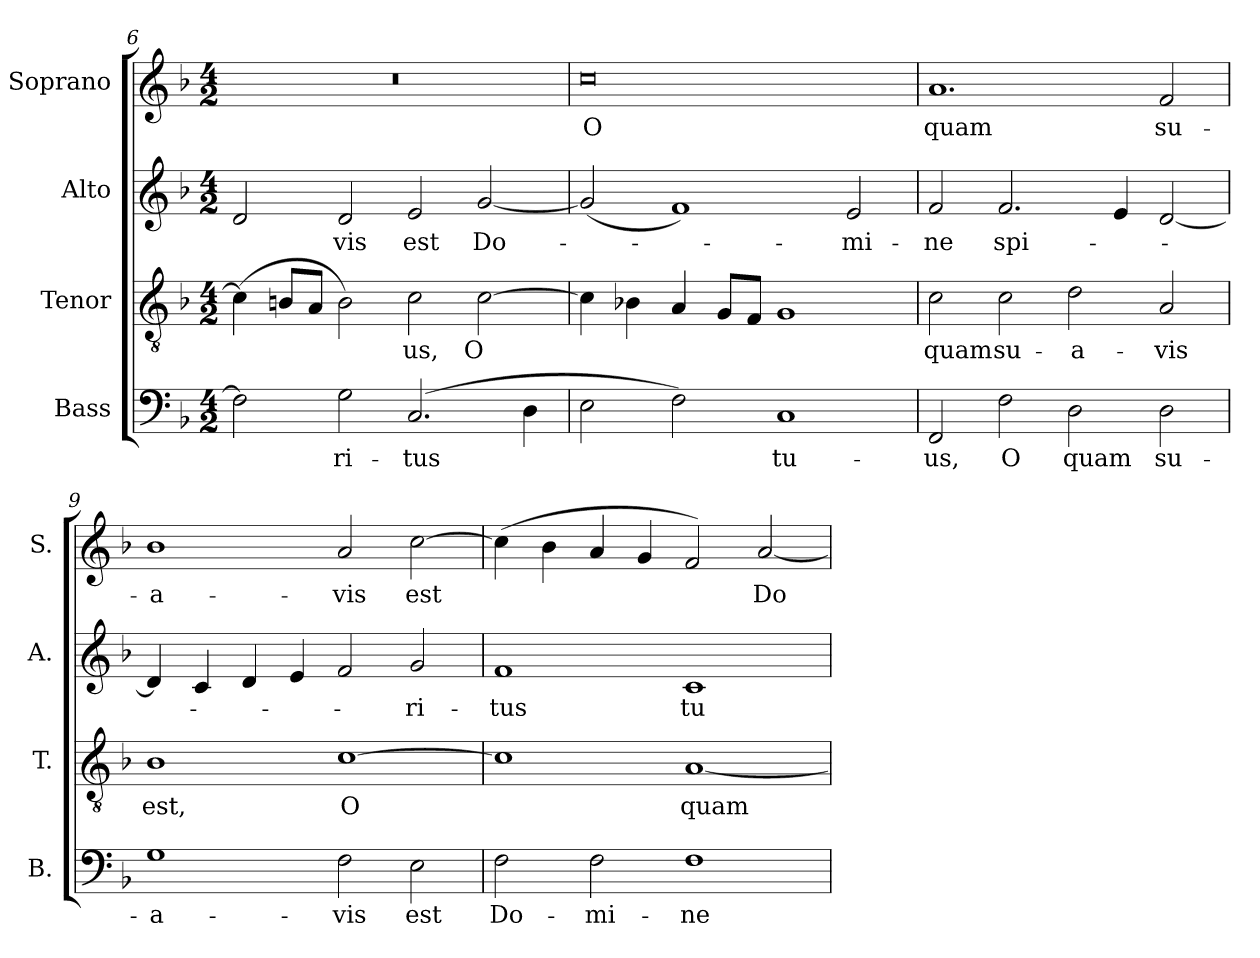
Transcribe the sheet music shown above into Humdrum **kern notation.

**kern	**text	**kern	**text	**kern	**text	**kern	**text
*part4	*part4	*part3	*part3	*part2	*part2	*part1	*part1
*staff4	*staff4	*staff3	*staff3	*staff2	*staff2	*staff1	*staff1
*I"Bass	*	*I"Tenor	*	*I"Alto	*	*I"Soprano	*
*I'B.	*	*I'T.	*	*I'A.	*	*I'S.	*
*clefF4	*	*clefGv2	*	*clefG2	*	*clefG2	*
*	*	*ITrd7c12	*	*	*	*	*
*k[b-]	*	*k[b-]	*	*k[b-]	*	*k[b-]	*
*F:	*	*F:	*	*F:	*	*F:	*
*M4/2	*	*M4/2	*	*M4/2	*	*M4/2	*
=6	=6	=6	=6	=6	=6	=6	=6
!	!	!	!	!	!	!LO:N:vis=1	!
2Fi\]	.	(4Ci\]	.	2di/	.	0r	.
.	.	8BBni/L	.	.	.	.	.
.	.	8AAi/J	.	.	.	.	.
!	!LO:LY:b:color=#000000	!	!	!	!	!	!
!	!	!	!	!	!LO:LY:b:color=#000000	!	!
2Gi\	-ri-	2BBi\)	.	2di/	-vis	.	.
!	!LO:LY:b:color=#000000	!	!	!	!	!	!
!	!	!	!LO:LY:b:color=#000000	!	!	!	!
!	!	!	!	!	!LO:LY:b:color=#000000	!	!
(2.Ci/	-tus	2Ci\	-us,	2ei/	est	.	.
!	!	!	!LO:LY:b:color=#000000	!	!	!	!
!	!	!	!	!	!LO:LY:b:color=#000000	!	!
.	.	[2Ci\	O	[2gi/	Do-	.	.
4Di\	.	.	.	.	.	.	.
!!LO:LB:g=z
=7	=7	=7	=7	=7	=7	=7	=7
!	!	!	!	!	!	!	!LO:LY:b:color=#000000
2Ei\	.	4Ci\]	.	(2gi/]	.	0cci	O
.	.	4BB-Xi\	.	.	.	.	.
2Fi\)	.	4AAi/	.	1fi)	.	.	.
.	.	8GGi/L	.	.	.	.	.
.	.	8FFi/J	.	.	.	.	.
!	!LO:LY:b:color=#000000	!	!	!	!	!	!
1Ci	tu-	1GGi	.	.	.	.	.
!	!	!	!	!	!LO:LY:b:color=#000000	!	!
.	.	.	.	2ei/	-mi-	.	.
=8	=8	=8	=8	=8	=8	=8	=8
!	!LO:LY:b:color=#000000	!	!	!	!	!	!
!	!	!	!LO:LY:b:color=#000000	!	!	!	!
!	!	!	!	!	!LO:LY:b:color=#000000	!	!
!	!	!	!	!	!	!	!LO:LY:b:color=#000000
2FFi/	-us,	2Ci\	quam	2fi/	-ne	1.ai	quam
!	!LO:LY:b:color=#000000	!	!	!	!	!	!
!	!	!	!LO:LY:b:color=#000000	!	!	!	!
!	!	!	!	!	!LO:LY:b:color=#000000	!	!
2Fi\	O	2Ci\	su-	2.fi/	spi-	.	.
!	!LO:LY:b:color=#000000	!	!	!	!	!	!
!	!	!	!LO:LY:b:color=#000000	!	!	!	!
2Di\	quam	2Di\	-a-	.	.	.	.
.	.	.	.	4ei/	.	.	.
!	!LO:LY:b:color=#000000	!	!	!	!	!	!
!	!	!	!LO:LY:b:color=#000000	!	!	!	!
!	!	!	!	!	!	!	!LO:LY:b:color=#000000
2Di\	su-	2AAi/	-vis	[2di/	.	2fi/	su-
=9	=9	=9	=9	=9	=9	=9	=9
!	!LO:LY:b:color=#000000	!	!	!	!	!	!
!	!	!	!LO:LY:b:color=#000000	!	!	!	!
!	!	!	!	!	!	!	!LO:LY:b:color=#000000
1Gi	-a-	1BB-i	est,	4di/]	.	1b-i	-a-
.	.	.	.	4ci/	.	.	.
.	.	.	.	4di/	.	.	.
.	.	.	.	4ei/	.	.	.
!	!LO:LY:b:color=#000000	!	!	!	!	!	!
!	!	!	!LO:LY:b:color=#000000	!	!	!	!
!	!	!	!	!	!	!	!LO:LY:b:color=#000000
2Fi\	-vis	[1Ci	O	2fi/	.	2ai/	-vis
!	!LO:LY:b:color=#000000	!	!	!	!	!	!
!	!	!	!	!	!LO:LY:b:color=#000000	!	!
!	!	!	!	!	!	!	!LO:LY:b:color=#000000
2Ei\	est	.	.	2gi/	-ri-	[2cci\	est
=10	=10	=10	=10	=10	=10	=10	=10
!	!LO:LY:b:color=#000000	!	!	!	!	!	!
!	!	!	!	!	!LO:LY:b:color=#000000	!	!
2Fi\	Do-	1Ci]	.	1fi	-tus	(4cci\]	.
.	.	.	.	.	.	4b-i\	.
!	!LO:LY:b:color=#000000	!	!	!	!	!	!
2Fi\	-mi-	.	.	.	.	4ai/	.
.	.	.	.	.	.	4gi/	.
!	!LO:LY:b:color=#000000	!	!	!	!	!	!
!	!	!	!LO:LY:b:color=#000000	!	!	!	!
!	!	!	!	!	!LO:LY:b:color=#000000	!	!
1Fi	-ne	[1AAi	quam	1ci	tu-	2fi/)	.
!	!	!	!	!	!	!	!LO:LY:b:color=#000000
.	.	.	.	.	.	[2ai/	Do-
=	=	=	=	=	=	=	=
*-	*-	*-	*-	*-	*-	*-	*-
